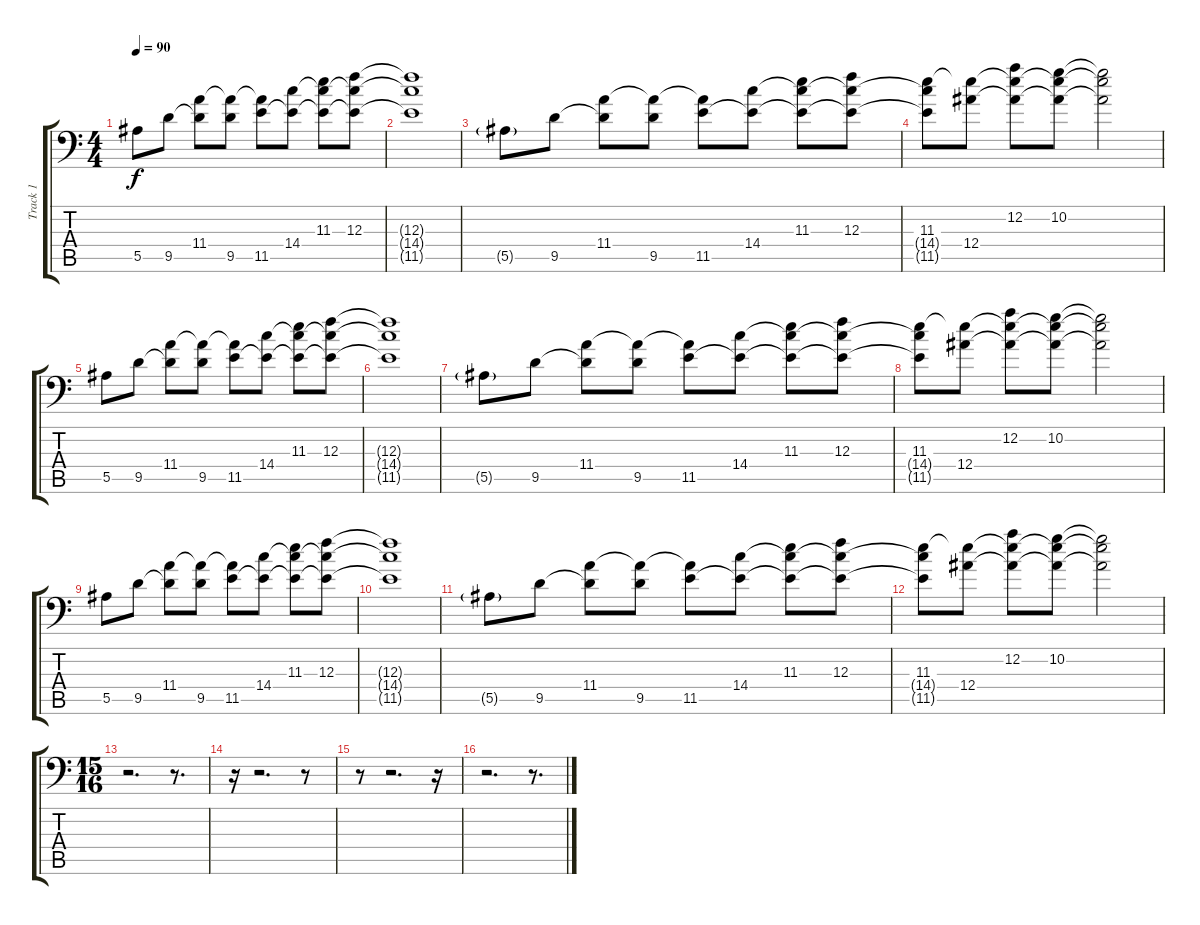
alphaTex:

\track ("Track 1" "Track 1") {instrument electricguitarjazz}
\staff {score tabs}
\tuning (D4 A3 F3 Bb2 F2 Bb1) {hide}
\ts (4 4)
\tempo 90
\clef f4
\ks c
5.5.8{dy f} 9.5.8 (11.4 9.5{t}).8 (11.4{t} 9.5).8 (11.4{t} 11.5).8 (14.4 11.5{t}).8 (11.3 14.4{t} 11.5{t}).8 (12.3 14.4{t} 11.5{t}).8 |
(12.3{t} 14.4{t} 11.5{t}).1 |
5.5{g}.8 9.5.8 (11.4 9.5{t}).8 (11.4{t} 9.5).8 (11.4{t} 11.5).8 (14.4 11.5{t}).8 (11.3 14.4{t} 11.5{t}).8 (12.3 14.4{t} 11.5{t}).8 |
(11.3 14.4{t} 11.5{t}).8 (11.3{t} 12.4).8 (12.2 11.3{t} 12.4{t}).8 (10.2 11.3{t} 12.4{t}).8 (10.2{t} 11.3{t} 12.4{t}).2 |
5.5.8 9.5.8 (11.4 9.5{t}).8 (11.4{t} 9.5).8 (11.4{t} 11.5).8 (14.4 11.5{t}).8 (11.3 14.4{t} 11.5{t}).8 (12.3 14.4{t} 11.5{t}).8 |
(12.3{t} 14.4{t} 11.5{t}).1 |
5.5{g}.8 9.5.8 (11.4 9.5{t}).8 (11.4{t} 9.5).8 (11.4{t} 11.5).8 (14.4 11.5{t}).8 (11.3 14.4{t} 11.5{t}).8 (12.3 14.4{t} 11.5{t}).8 |
(11.3 14.4{t} 11.5{t}).8 (11.3{t} 12.4).8 (12.2 11.3{t} 12.4{t}).8 (10.2 11.3{t} 12.4{t}).8 (10.2{t} 11.3{t} 12.4{t}).2 |
5.5.8 9.5.8 (11.4 9.5{t}).8 (11.4{t} 9.5).8 (11.4{t} 11.5).8 (14.4 11.5{t}).8 (11.3 14.4{t} 11.5{t}).8 (12.3 14.4{t} 11.5{t}).8 |
(12.3{t} 14.4{t} 11.5{t}).1 |
5.5{g}.8 9.5.8 (11.4 9.5{t}).8 (11.4{t} 9.5).8 (11.4{t} 11.5).8 (14.4 11.5{t}).8 (11.3 14.4{t} 11.5{t}).8 (12.3 14.4{t} 11.5{t}).8 |
(11.3 14.4{t} 11.5{t}).8 (11.3{t} 12.4).8 (12.2 11.3{t} 12.4{t}).8 (10.2 11.3{t} 12.4{t}).8 (10.2{t} 11.3{t} 12.4{t}).2 |
\ts (15 16)
r.2{d} r.8{d} |
r.16 r.2{d} r.8 |
r.8 r.2{d} r.16 |
r.2{d} r.8{d}
